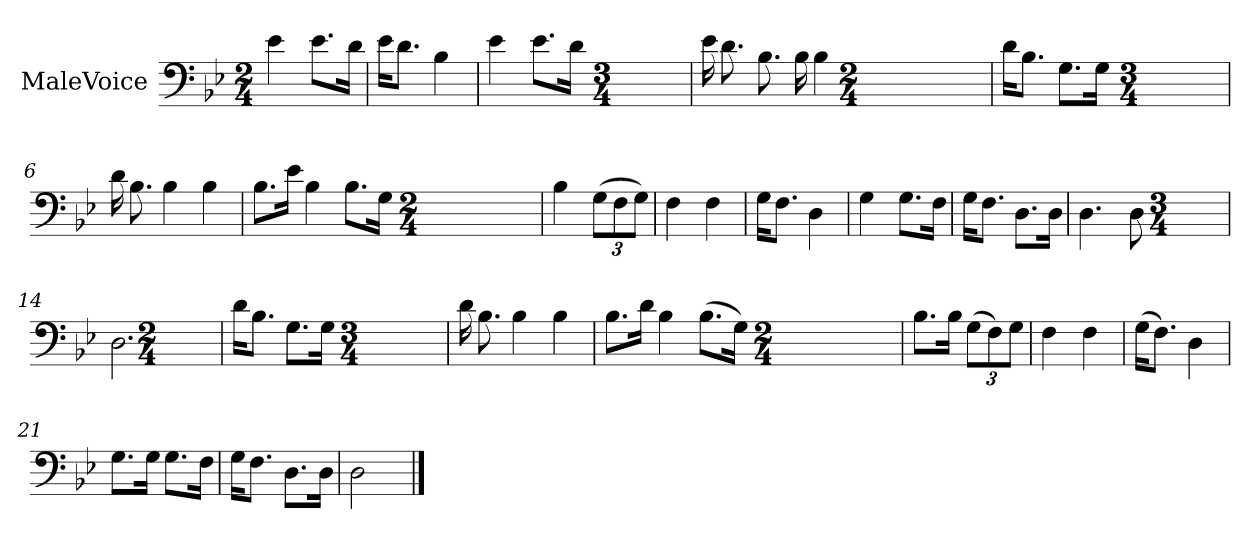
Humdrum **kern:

**kern
*part1
*staff1
*I"MaleVoice
*clefF4
*k[b-e-]
*M2/4
*MM84
=1
4e-
8.e-\L
16d\Jk
=2
16e-\KL
8.d\J
4B-
=3
4e-
8.e-\L
16d\Jk
*M3/4
=4
16e-
8.d
8.B-
16B-
4B-
*M2/4
=5
16d\KL
8.B-\J
8.G\L
16G\Jk
*M3/4
=6
16d
8.B-
4B-
4B-
=7
8.B-\L
16e-\Jk
4B-
8.B-\L
16G\Jk
*M2/4
=8
4B-
(12G\L
12F\
12G\J)
=9
4F
4F
=10
16G\KL
8.F\J
4D
=11
4G
8.G\L
16F\Jk
=12
16G\KL
8.F\J
8.D\L
16D\Jk
=13
4.D
8D
*M3/4
=14
2.D
*M2/4
=15
16d\KL
8.B-\J
8.G\L
16G\Jk
*M3/4
=16
16d
8.B-
4B-
4B-
=17
8.B-\L
16d\Jk
4B-
(8.B-\L
16G\Jk)
*M2/4
=18
8.B-\L
16B-\Jk
(12G\L
12F\)
12G\J
=19
4F
4F
=20
(16G\KL
8.F\J)
4D
=21
8.G\L
16G\Jk
8.G\L
16F\Jk
=22
16G\KL
8.F\J
8.D\L
16D\Jk
=23
2D
==
*-
